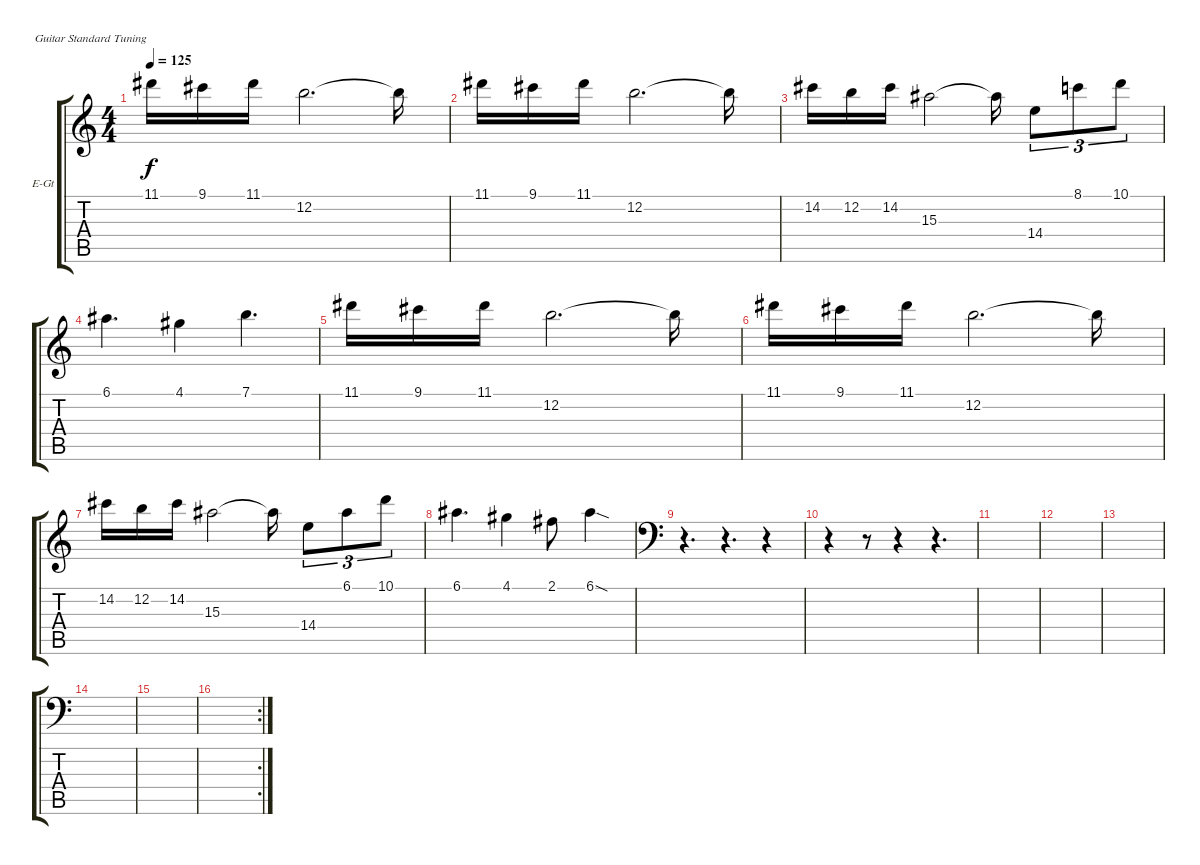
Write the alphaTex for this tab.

\defaultSystemsLayout 4
\bracketExtendMode groupsimilarinstruments
\firstSystemTrackNameOrientation horizontal
\otherSystemsTrackNameOrientation horizontal
\track ("Ритм2" "E-Gt") {instrument electricguitarclean}
\staff {score tabs}
\tuning (E4 B3 G3 D3 A2 E2)
\ts (4 4)
\tempo 125
\clef g2
\ks c
11.1.16{dy f} 9.1.16 11.1.16 12.2.2{d} 12.2{t}.16 |
11.1.16 9.1.16 11.1.16 12.2.2{d} 12.2{t}.16 |
14.2.16 12.2.16 14.2.16 15.3.2 15.3{t}.16 14.4.8{tu (3 2)} 8.1.8{tu (3 2)} 10.1.8{tu (3 2)} |
6.1.4{d} 4.1.4 7.1.4{d} |
11.1.16 9.1.16 11.1.16 12.2.2{d} 12.2{t}.16 |
11.1.16 9.1.16 11.1.16 12.2.2{d} 12.2{t}.16 |
14.2.16 12.2.16 14.2.16 15.3.2 15.3{t}.16 14.4.8{tu (3 2)} 6.1.8{tu (3 2)} 10.1.8{tu (3 2)} |
6.1.4{d} 4.1.4 2.1.8 6.1{sod}.4 |
\clef f4
r.4{d} r.4{d} r.4 |
r.4 r.8 r.4 r.4{d} |
|
|
|
|
|
\rc 2
